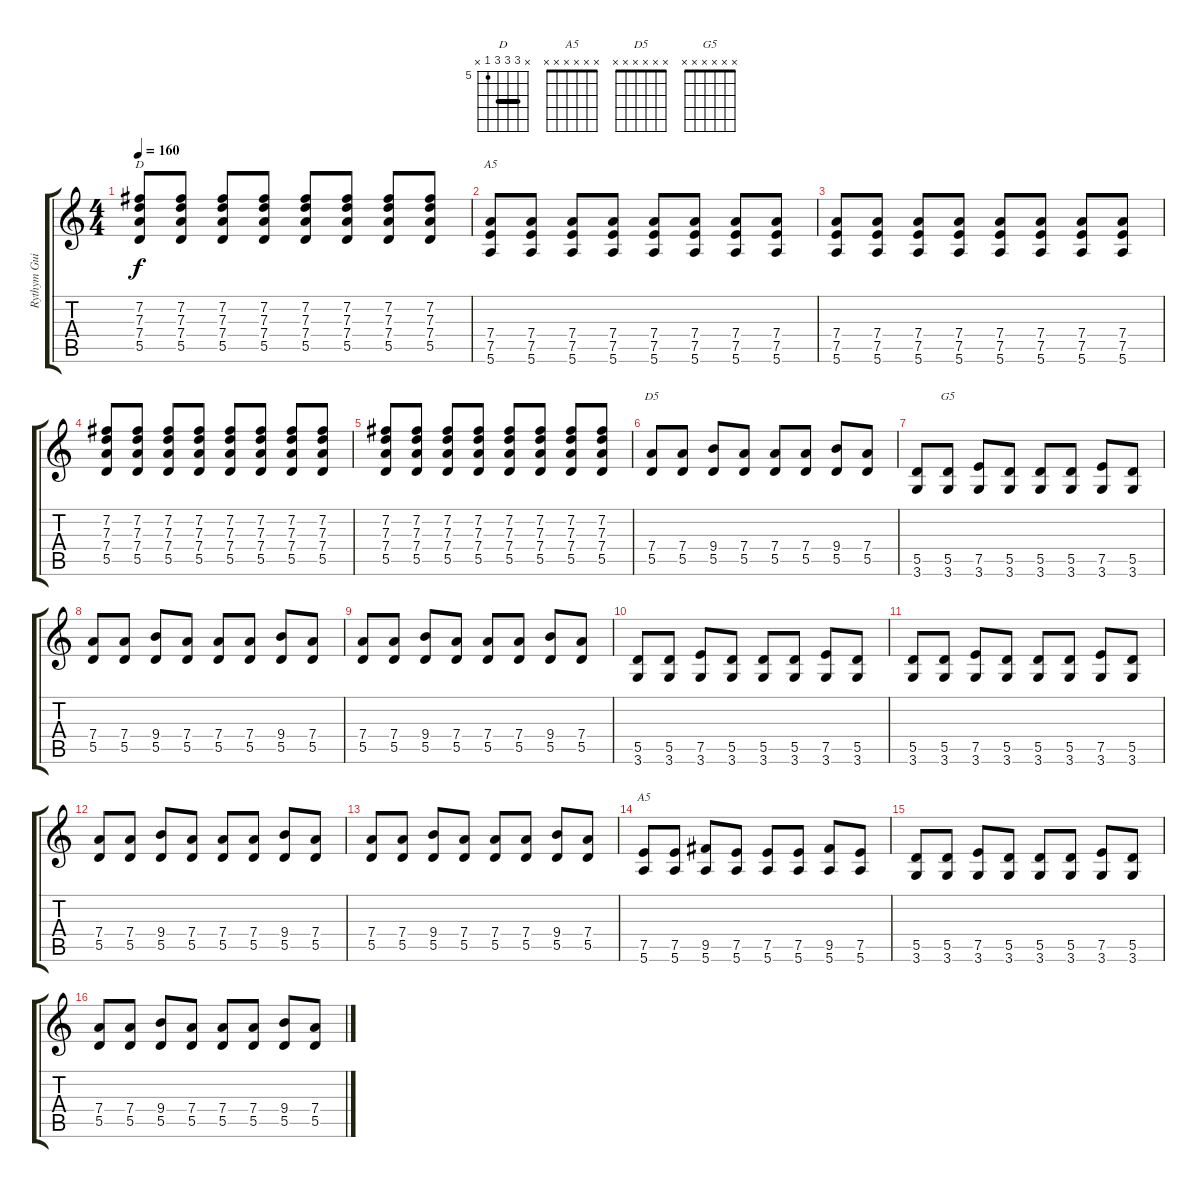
\track ("Rythym Guitar" "Rythym Gui") {instrument electricguitarclean}
\staff {score tabs}
\tuning (E4 B3 G3 D3 A2 E2) {hide}
\chord ("D" x 7 7 7 5 x) {firstfret 5 barre 7}
\chord ("A5" x x x 7 7 5) {firstfret 5}
\chord ("D5" x x x x x x)
\chord ("G5" x x x x x x)
\chord ("A5" x x x x x x)
\ts (4 4)
\tempo 160
\clef g2
\ks c
(7.2 7.3 7.4 5.5).8{ch "D" dy f} (7.2 7.3 7.4 5.5).8 (7.2 7.3 7.4 5.5).8 (7.2 7.3 7.4 5.5).8 (7.2 7.3 7.4 5.5).8 (7.2 7.3 7.4 5.5).8 (7.2 7.3 7.4 5.5).8 (7.2 7.3 7.4 5.5).8 |
(7.4 7.5 5.6).8{ch "A5"} (7.4 7.5 5.6).8 (7.4 7.5 5.6).8 (7.4 7.5 5.6).8 (7.4 7.5 5.6).8 (7.4 7.5 5.6).8 (7.4 7.5 5.6).8 (7.4 7.5 5.6).8 |
(7.4 7.5 5.6).8 (7.4 7.5 5.6).8 (7.4 7.5 5.6).8 (7.4 7.5 5.6).8 (7.4 7.5 5.6).8 (7.4 7.5 5.6).8 (7.4 7.5 5.6).8 (7.4 7.5 5.6).8 |
(7.2 7.3 7.4 5.5).8 (7.2 7.3 7.4 5.5).8 (7.2 7.3 7.4 5.5).8 (7.2 7.3 7.4 5.5).8 (7.2 7.3 7.4 5.5).8 (7.2 7.3 7.4 5.5).8 (7.2 7.3 7.4 5.5).8 (7.2 7.3 7.4 5.5).8 |
(7.2 7.3 7.4 5.5).8 (7.2 7.3 7.4 5.5).8 (7.2 7.3 7.4 5.5).8 (7.2 7.3 7.4 5.5).8 (7.2 7.3 7.4 5.5).8 (7.2 7.3 7.4 5.5).8 (7.2 7.3 7.4 5.5).8 (7.2 7.3 7.4 5.5).8 |
(7.4 5.5).8{ch "D5"} (7.4 5.5).8 (9.4 5.5).8 (7.4 5.5).8 (7.4 5.5).8 (7.4 5.5).8 (9.4 5.5).8 (7.4 5.5).8 |
(5.5 3.6).8 (5.5 3.6).8{ch "G5"} (7.5 3.6).8 (5.5 3.6).8 (5.5 3.6).8 (5.5 3.6).8 (7.5 3.6).8 (5.5 3.6).8 |
(7.4 5.5).8 (7.4 5.5).8 (9.4 5.5).8 (7.4 5.5).8 (7.4 5.5).8 (7.4 5.5).8 (9.4 5.5).8 (7.4 5.5).8 |
(7.4 5.5).8 (7.4 5.5).8 (9.4 5.5).8 (7.4 5.5).8 (7.4 5.5).8 (7.4 5.5).8 (9.4 5.5).8 (7.4 5.5).8 |
(5.5 3.6).8 (5.5 3.6).8 (7.5 3.6).8 (5.5 3.6).8 (5.5 3.6).8 (5.5 3.6).8 (7.5 3.6).8 (5.5 3.6).8 |
(5.5 3.6).8 (5.5 3.6).8 (7.5 3.6).8 (5.5 3.6).8 (5.5 3.6).8 (5.5 3.6).8 (7.5 3.6).8 (5.5 3.6).8 |
(7.4 5.5).8 (7.4 5.5).8 (9.4 5.5).8 (7.4 5.5).8 (7.4 5.5).8 (7.4 5.5).8 (9.4 5.5).8 (7.4 5.5).8 |
(7.4 5.5).8 (7.4 5.5).8 (9.4 5.5).8 (7.4 5.5).8 (7.4 5.5).8 (7.4 5.5).8 (9.4 5.5).8 (7.4 5.5).8 |
(7.5 5.6).8{ch "A5"} (7.5 5.6).8 (9.5 5.6).8 (7.5 5.6).8 (7.5 5.6).8 (7.5 5.6).8 (9.5 5.6).8 (7.5 5.6).8 |
(5.5 3.6).8 (5.5 3.6).8 (7.5 3.6).8 (5.5 3.6).8 (5.5 3.6).8 (5.5 3.6).8 (7.5 3.6).8 (5.5 3.6).8 |
(7.4 5.5).8 (7.4 5.5).8 (9.4 5.5).8 (7.4 5.5).8 (7.4 5.5).8 (7.4 5.5).8 (9.4 5.5).8 (7.4 5.5).8
